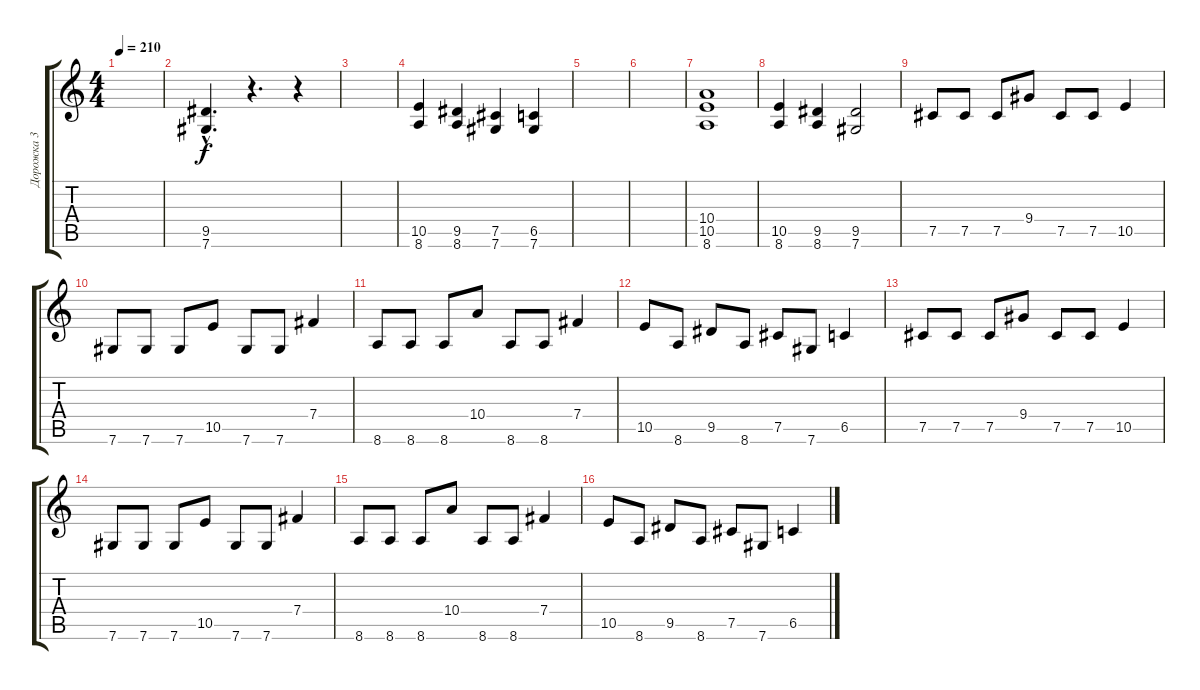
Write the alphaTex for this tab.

\track ("Дорожка 3" "Дорожка 3") {instrument distortionguitar}
\staff {score tabs}
\tuning (Db4 Ab3 E3 B2 Gb2 Db2) {hide}
\ts (4 4)
\tempo 210
\clef g2
\ks c
|
(9.5{hac} 7.6{hac}).4{d} r.4{d} r.4 |
|
(10.5 8.6).4 (9.5 8.6).4 (7.5 7.6).4 (6.5 7.6).4 |
|
|
(10.4 10.5 8.6).1 |
(10.5 8.6).4 (9.5 8.6).4 (9.5 7.6).2 |
7.5.8 7.5.8 7.5.8 9.4.8 7.5.8 7.5.8 10.5.4 |
7.6.8 7.6.8 7.6.8 10.5.8 7.6.8 7.6.8 7.4.4 |
8.6.8 8.6.8 8.6.8 10.4.8 8.6.8 8.6.8 7.4.4 |
10.5.8 8.6.8 9.5.8 8.6.8 7.5.8 7.6.8 6.5.4 |
7.5.8 7.5.8 7.5.8 9.4.8 7.5.8 7.5.8 10.5.4 |
7.6.8 7.6.8 7.6.8 10.5.8 7.6.8 7.6.8 7.4.4 |
8.6.8 8.6.8 8.6.8 10.4.8 8.6.8 8.6.8 7.4.4 |
10.5.8 8.6.8 9.5.8 8.6.8 7.5.8 7.6.8 6.5.4
